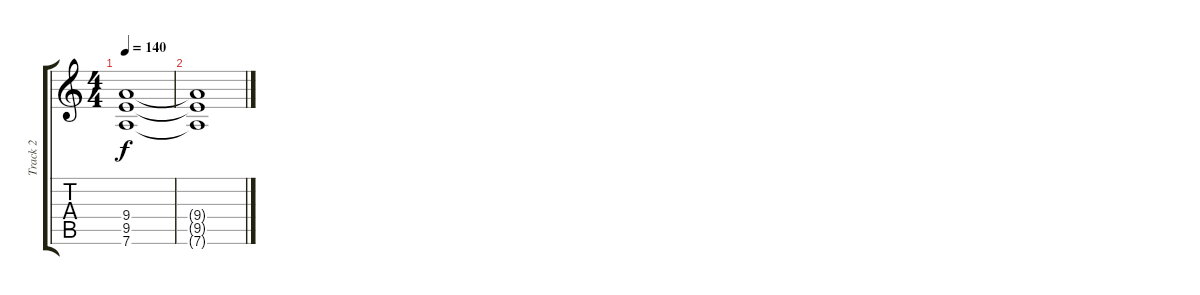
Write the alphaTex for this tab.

\track ("Track 2" "Track 2") {instrument distortionguitar}
\staff {score tabs}
\tuning (D4 A3 F3 C3 G2 D2) {hide}
\ts (4 4)
\tempo 140
\clef g2
\ks c
(9.4 9.5 7.6).1{dy f} |
(9.4{t} 9.5{t} 7.6{t}).1
